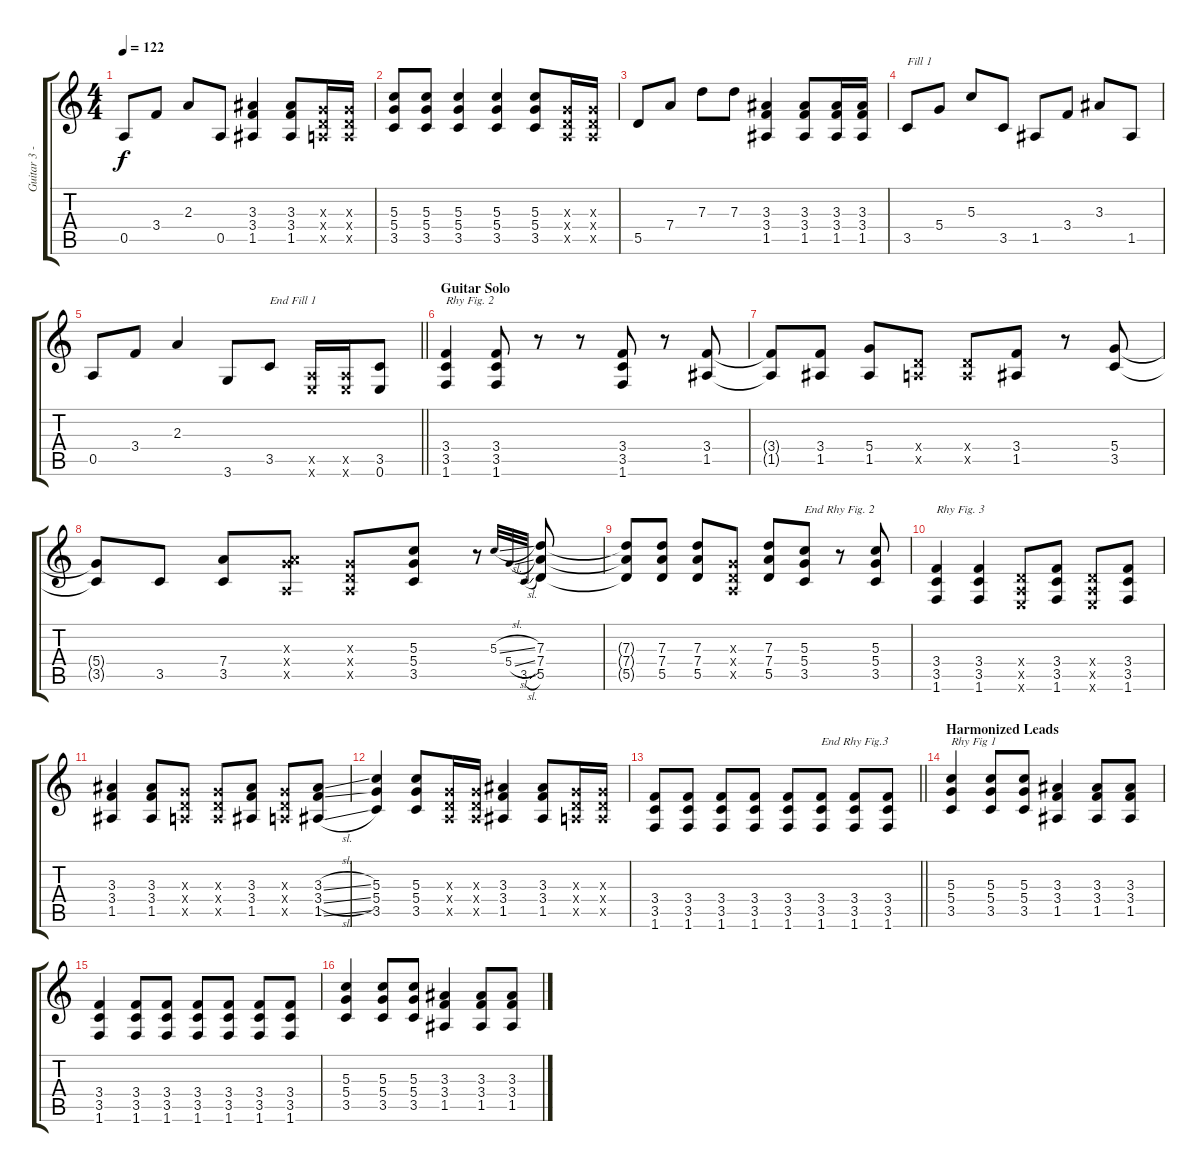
\track ("Guitar 3 - Acoustic Guitar" "Guitar 3 -") {instrument acousticguitarsteel}
\staff {score tabs}
\tuning (E4 B3 G3 D3 A2 E2) {hide}
\ts (4 4)
\tempo 122
\clef g2
\ks c
0.5.8{dy f} 3.4.8 2.3.8 0.5.8 (3.3 3.4 1.5).4 (3.3 3.4 1.5).8 (0.3{x} 0.4{x} 0.5{x}).16 (0.3{x} 0.4{x} 0.5{x}).16 |
(5.3 5.4 3.5).8 (5.3 5.4 3.5).8 (5.3 5.4 3.5).4 (5.3 5.4 3.5).4 (5.3 5.4 3.5).8 (0.3{x} 0.4{x} 0.5{x}).16 (0.3{x} 0.4{x} 0.5{x}).16 |
5.5.8 7.4.8 7.3.8 7.3.8 (3.3 3.4 1.5).4 (3.3 3.4 1.5).8 (3.3 3.4 1.5).16 (3.3 3.4 1.5).16 |
3.5.8{txt "Fill 1"} 5.4.8 5.3.8 3.5.8 1.5.8 3.4.8 3.3.8 1.5.8 |
\barLineRight lightlight
0.5.8 3.4.8 2.3.4 3.6.8 3.5.8{txt "End Fill 1"} (0.5{x} 0.6{x}).16 (0.5{x} 0.6{x}).16 (3.5 0.6).8 |
\section ("" "Guitar Solo")
(3.4 3.5 1.6).4{txt "Rhy Fig. 2"} (3.4 3.5 1.6).8 r.8 r.8 (3.4 3.5 1.6).8 r.8 (3.4 1.5).8 |
(3.4{t} 1.5{t}).8 (3.4 1.5).8 (5.4 1.5).8 (0.4{x} 0.5{x}).8 (0.4{x} 0.5{x}).8 (3.4 1.5).8 r.8 (5.4 3.5).8 |
(5.4{t} 3.5{t}).8 3.5.8 (7.4 3.5).8 (0.3{x} 7.4{x} 0.5{x}).8 (0.3{x} 0.4{x} 0.5{x}).8 (5.3 5.4 3.5).8 r.8 5.3{sl}.32{gr onbeat} 5.4{sl}.32{gr onbeat} 3.5{sl}.32{gr onbeat} (7.3 7.4 5.5).8 |
(7.3{t} 7.4{t} 5.5{t}).8 (7.3 7.4 5.5).8 (7.3 7.4 5.5).8 (0.3{x} 0.4{x} 0.5{x}).8 (7.3 7.4 5.5).8 (5.3 5.4 3.5).8{txt "End Rhy Fig. 2"} r.8 (5.3 5.4 3.5).8 |
(3.4 3.5 1.6).4{txt "Rhy Fig. 3"} (3.4 3.5 1.6).4 (0.4{x} 0.5{x} 0.6{x}).8 (3.4 3.5 1.6).8 (0.4{x} 0.5{x} 0.6{x}).8 (3.4 3.5 1.6).8 |
(3.3 3.4 1.5).4 (3.3 3.4 1.5).8 (0.3{x} 0.4{x} 0.5{x}).8 (0.3{x} 0.4{x} 0.5{x}).8 (3.3 3.4 1.5).8 (0.3{x} 0.4{x} 0.5{x}).8 (3.3{sl} 3.4{sl} 1.5{sl}).8 |
(5.3 5.4 3.5).4 (5.3 5.4 3.5).8 (0.3{x} 0.4{x} 0.5{x}).16 (0.3{x} 0.4{x} 0.5{x}).16 (3.3 3.4 1.5).4 (3.3 3.4 1.5).8 (0.3{x} 0.4{x} 0.5{x}).16 (0.3{x} 0.4{x} 0.5{x}).16 |
\barLineRight lightlight
(3.4 3.5 1.6).8 (3.4 3.5 1.6).8 (3.4 3.5 1.6).8 (3.4 3.5 1.6).8 (3.4 3.5 1.6).8 (3.4 3.5 1.6).8{txt "End Rhy Fig.3"} (3.4 3.5 1.6).8 (3.4 3.5 1.6).8 |
\section ("" "Harmonized Leads")
(5.3 5.4 3.5).4{txt "Rhy Fig 1"} (5.3 5.4 3.5).8 (5.3 5.4 3.5).8 (3.3 3.4 1.5).4 (3.3 3.4 1.5).8 (3.3 3.4 1.5).8 |
(3.4 3.5 1.6).4 (3.4 3.5 1.6).8 (3.4 3.5 1.6).8 (3.4 3.5 1.6).8 (3.4 3.5 1.6).8 (3.4 3.5 1.6).8 (3.4 3.5 1.6).8 |
(5.3 5.4 3.5).4 (5.3 5.4 3.5).8 (5.3 5.4 3.5).8 (3.3 3.4 1.5).4 (3.3 3.4 1.5).8 (3.3 3.4 1.5).8
